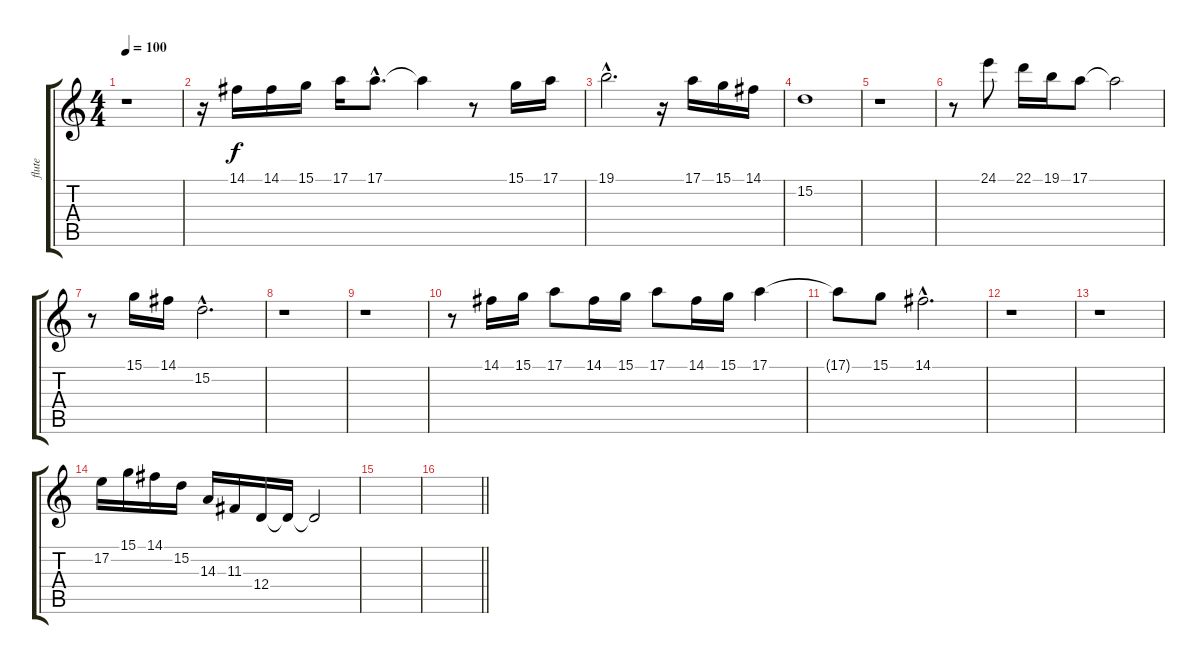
\track ("flute" "flute") {instrument panflute}
\staff {score tabs}
\tuning (E4 B3 G3 D3 A2 E2) {hide}
\ts (4 4)
\tempo 100
\clef g2
\ks c
r.1{dy f} |
r.16 14.1.16 14.1.16 15.1.16 17.1.16 17.1{hac}.8{d} 17.1{t}.4 r.8 15.1.16 17.1.16 |
19.1{hac}.2{d} r.16 17.1.16 15.1.16 14.1.16 |
15.2.1 |
r.1 |
r.8 24.1.8 22.1.16 19.1.16 17.1.8 17.1{t}.2 |
r.8 15.1.16 14.1.16 15.2{hac}.2{d} |
r.1 |
r.1 |
r.8 14.1.16 15.1.16 17.1.8 14.1.16 15.1.16 17.1.8 14.1.16 15.1.16 17.1.4 |
17.1{t}.8 15.1.8 14.1{hac}.2{d} |
r.1 |
r.1 |
17.2.16 15.1.16 14.1.16 15.2.16 14.3.16 11.3.16 12.4.16 12.4{t}.16 12.4{t}.2 |
|
\barLineRight lightlight
